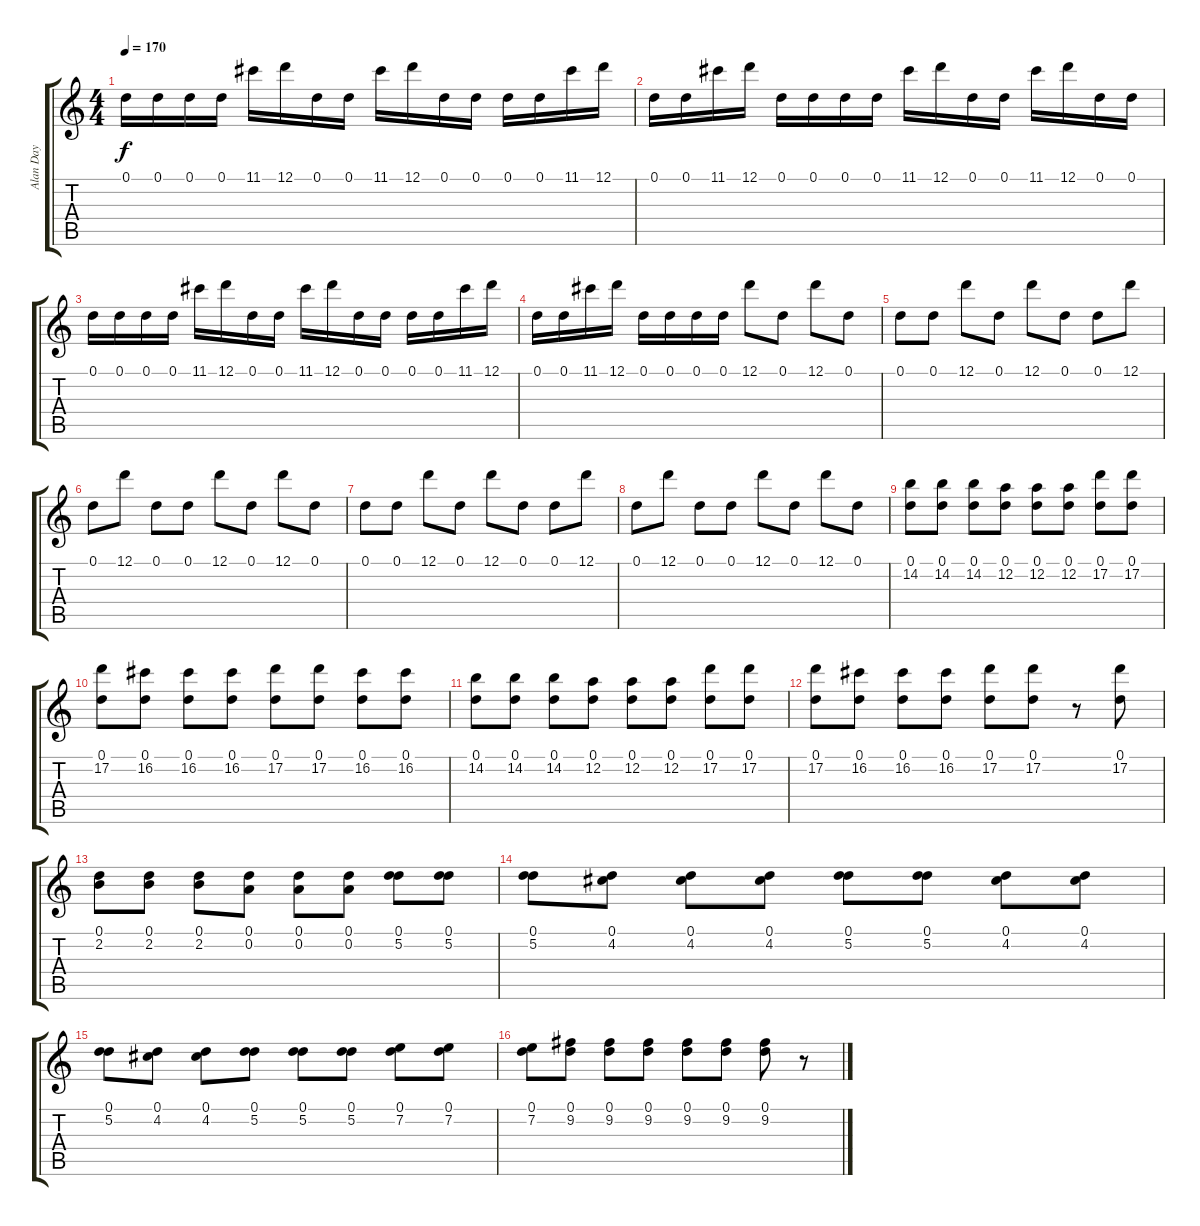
\track ("Alan Day" "Alan Day") {instrument distortionguitar bank 255}
\staff {score tabs}
\tuning (D4 A3 F3 C3 G2 D2) {hide}
\ts (4 4)
\tempo 170
\clef g2
\ks c
0.1.16{dy f} 0.1.16 0.1.16 0.1.16 11.1.16 12.1.16 0.1.16 0.1.16 11.1.16 12.1.16 0.1.16 0.1.16 0.1.16 0.1.16 11.1.16 12.1.16 |
0.1.16 0.1.16 11.1.16 12.1.16 0.1.16 0.1.16 0.1.16 0.1.16 11.1.16 12.1.16 0.1.16 0.1.16 11.1.16 12.1.16 0.1.16 0.1.16 |
0.1.16 0.1.16 0.1.16 0.1.16 11.1.16 12.1.16 0.1.16 0.1.16 11.1.16 12.1.16 0.1.16 0.1.16 0.1.16 0.1.16 11.1.16 12.1.16 |
0.1.16 0.1.16 11.1.16 12.1.16 0.1.16 0.1.16 0.1.16 0.1.16 12.1.8 0.1.8 12.1.8 0.1.8 |
0.1.8 0.1.8 12.1.8 0.1.8 12.1.8 0.1.8 0.1.8 12.1.8 |
0.1.8 12.1.8 0.1.8 0.1.8 12.1.8 0.1.8 12.1.8 0.1.8 |
0.1.8 0.1.8 12.1.8 0.1.8 12.1.8 0.1.8 0.1.8 12.1.8 |
0.1.8 12.1.8 0.1.8 0.1.8 12.1.8 0.1.8 12.1.8 0.1.8 |
(0.1 14.2).8 (0.1 14.2).8 (0.1 14.2).8 (0.1 12.2).8 (0.1 12.2).8 (0.1 12.2).8 (0.1 17.2).8 (0.1 17.2).8 |
(0.1 17.2).8 (0.1 16.2).8 (0.1 16.2).8 (0.1 16.2).8 (0.1 17.2).8 (0.1 17.2).8 (0.1 16.2).8 (0.1 16.2).8 |
(0.1 14.2).8 (0.1 14.2).8 (0.1 14.2).8 (0.1 12.2).8 (0.1 12.2).8 (0.1 12.2).8 (0.1 17.2).8 (0.1 17.2).8 |
(0.1 17.2).8 (0.1 16.2).8 (0.1 16.2).8 (0.1 16.2).8 (0.1 17.2).8 (0.1 17.2).8 r.8 (0.1 17.2).8 |
(0.1 2.2).8 (0.1 2.2).8 (0.1 2.2).8 (0.1 0.2).8 (0.1 0.2).8 (0.1 0.2).8 (0.1 5.2).8 (0.1 5.2).8 |
(0.1 5.2).8 (0.1 4.2).8 (0.1 4.2).8 (0.1 4.2).8 (0.1 5.2).8 (0.1 5.2).8 (0.1 4.2).8 (0.1 4.2).8 |
(0.1 5.2).8 (0.1 4.2).8 (0.1 4.2).8 (0.1 5.2).8 (0.1 5.2).8 (0.1 5.2).8 (0.1 7.2).8 (0.1 7.2).8 |
(0.1 7.2).8 (0.1 9.2).8 (0.1 9.2).8 (0.1 9.2).8 (0.1 9.2).8 (0.1 9.2).8 (0.1 9.2).8 r.8
